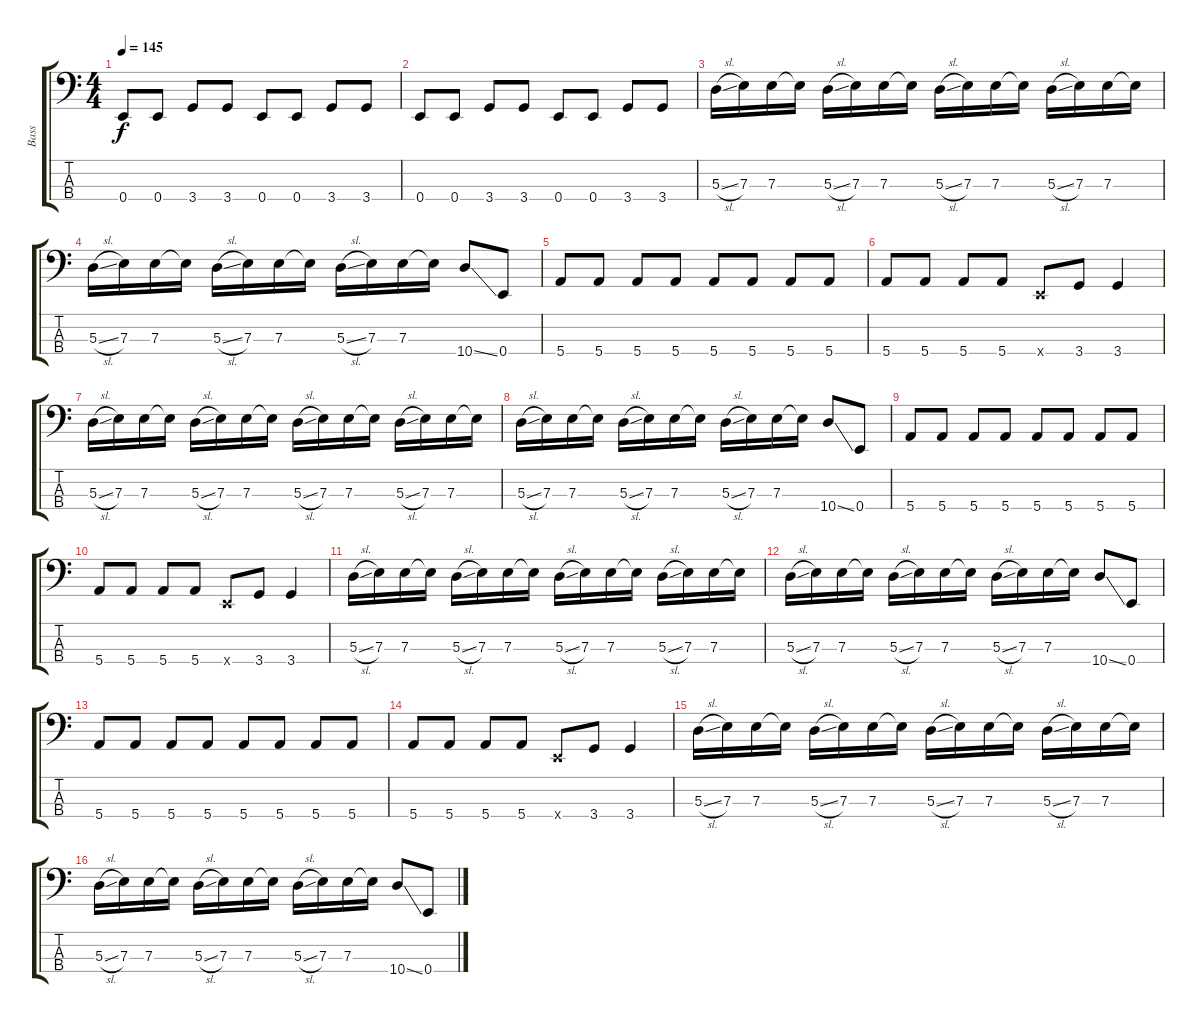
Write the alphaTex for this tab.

\track ("Bass" "Bass") {instrument electricbasspick}
\staff {score tabs}
\tuning (G2 D2 A1 E1) {hide}
\ts (4 4)
\tempo 145
\clef f4
\ks c
0.4.8{dy f} 0.4.8 3.4.8 3.4.8 0.4.8 0.4.8 3.4.8 3.4.8 |
0.4.8 0.4.8 3.4.8 3.4.8 0.4.8 0.4.8 3.4.8 3.4.8 |
5.3{sl}.16 7.3.16 7.3.16 7.3{t}.16 5.3{sl}.16 7.3.16 7.3.16 7.3{t}.16 5.3{sl}.16 7.3.16 7.3.16 7.3{t}.16 5.3{sl}.16 7.3.16 7.3.16 7.3{t}.16 |
5.3{sl}.16 7.3.16 7.3.16 7.3{t}.16 5.3{sl}.16 7.3.16 7.3.16 7.3{t}.16 5.3{sl}.16 7.3.16 7.3.16 7.3{t}.16 10.4{ss}.8 0.4.8 |
5.4.8 5.4.8 5.4.8 5.4.8 5.4.8 5.4.8 5.4.8 5.4.8 |
5.4.8 5.4.8 5.4.8 5.4.8 0.4{x}.8 3.4.8 3.4.4 |
5.3{sl}.16 7.3.16 7.3.16 7.3{t}.16 5.3{sl}.16 7.3.16 7.3.16 7.3{t}.16 5.3{sl}.16 7.3.16 7.3.16 7.3{t}.16 5.3{sl}.16 7.3.16 7.3.16 7.3{t}.16 |
5.3{sl}.16 7.3.16 7.3.16 7.3{t}.16 5.3{sl}.16 7.3.16 7.3.16 7.3{t}.16 5.3{sl}.16 7.3.16 7.3.16 7.3{t}.16 10.4{ss}.8 0.4.8 |
5.4.8 5.4.8 5.4.8 5.4.8 5.4.8 5.4.8 5.4.8 5.4.8 |
5.4.8 5.4.8 5.4.8 5.4.8 0.4{x}.8 3.4.8 3.4.4 |
5.3{sl}.16 7.3.16 7.3.16 7.3{t}.16 5.3{sl}.16 7.3.16 7.3.16 7.3{t}.16 5.3{sl}.16 7.3.16 7.3.16 7.3{t}.16 5.3{sl}.16 7.3.16 7.3.16 7.3{t}.16 |
5.3{sl}.16 7.3.16 7.3.16 7.3{t}.16 5.3{sl}.16 7.3.16 7.3.16 7.3{t}.16 5.3{sl}.16 7.3.16 7.3.16 7.3{t}.16 10.4{ss}.8 0.4.8 |
5.4.8 5.4.8 5.4.8 5.4.8 5.4.8 5.4.8 5.4.8 5.4.8 |
5.4.8 5.4.8 5.4.8 5.4.8 0.4{x}.8 3.4.8 3.4.4 |
5.3{sl}.16 7.3.16 7.3.16 7.3{t}.16 5.3{sl}.16 7.3.16 7.3.16 7.3{t}.16 5.3{sl}.16 7.3.16 7.3.16 7.3{t}.16 5.3{sl}.16 7.3.16 7.3.16 7.3{t}.16 |
5.3{sl}.16 7.3.16 7.3.16 7.3{t}.16 5.3{sl}.16 7.3.16 7.3.16 7.3{t}.16 5.3{sl}.16 7.3.16 7.3.16 7.3{t}.16 10.4{ss}.8 0.4.8
